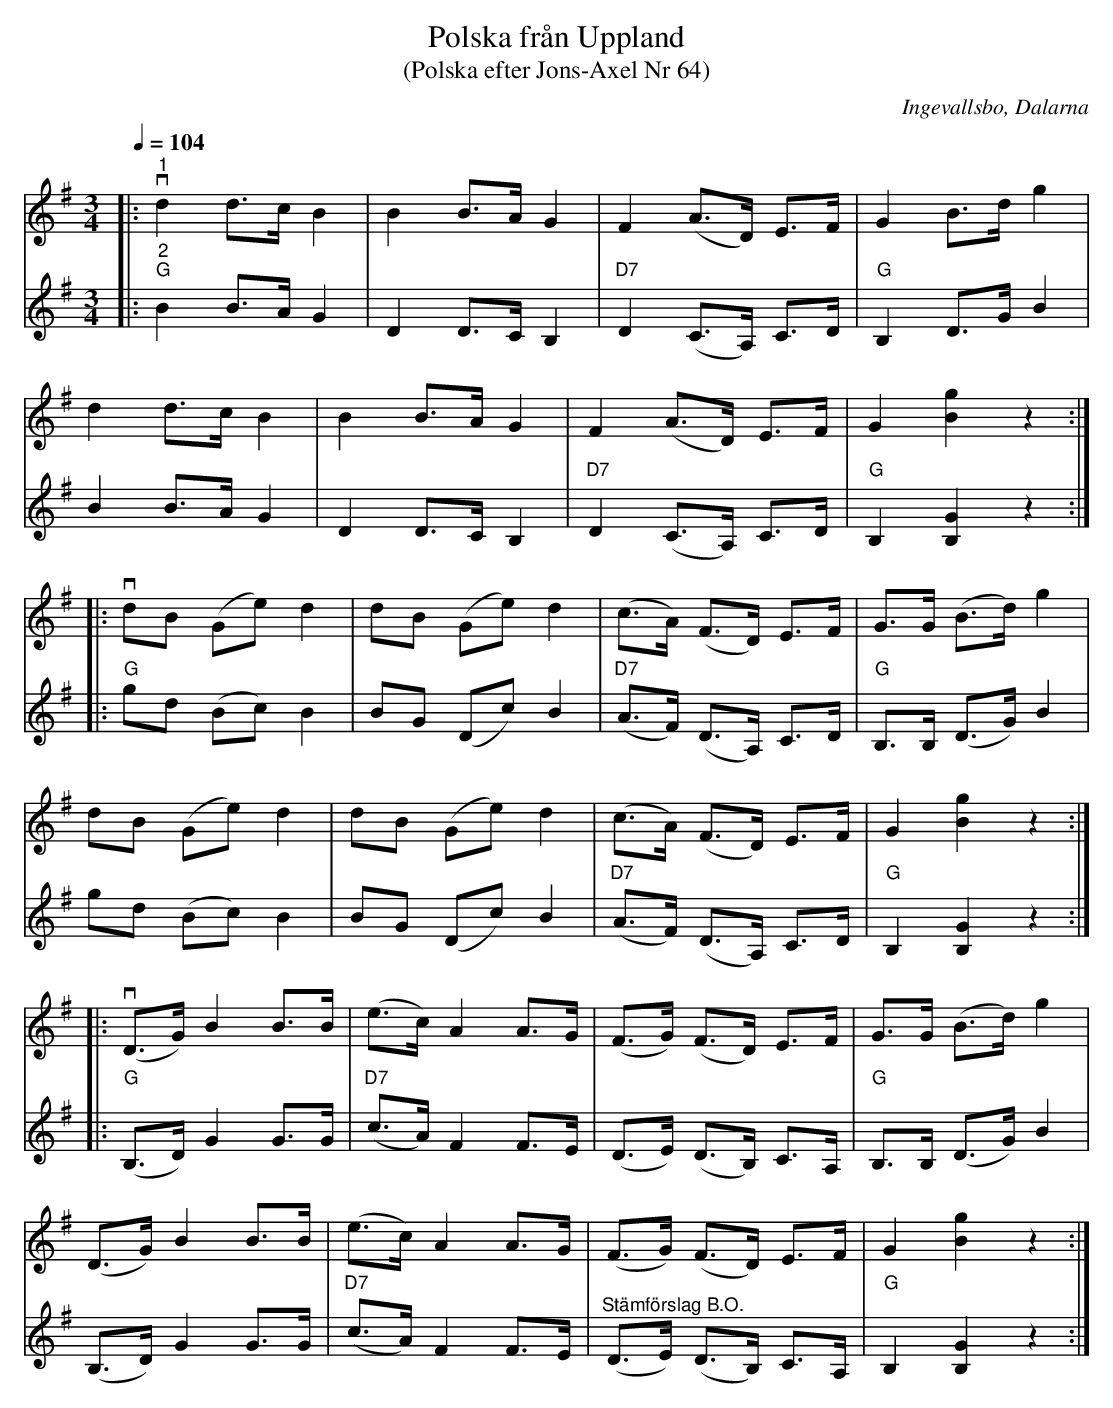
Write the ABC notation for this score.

X:1
T:Polska från Uppland
T:(Polska efter Jons-Axel Nr 64)
O:Ingevallsbo, Dalarna
L:1/8
Q:1/4=104
M:3/4
K:G
V:1
|:"^1"v d2 d>c B2 | B2 B>A G2 | F2 (A>D) E>F | G2 B>d g2 |
d2 d>c B2 | B2 B>A G2 | F2 (A>D) E>F | G2 [Bg]2 z2 ::
v dB (Ge) d2 | dB (Ge) d2 | (c>A) (F>D) E>F | G>G (B>d) g2 |
dB (Ge) d2 | dB (Ge) d2 | (c>A) (F>D) E>F | G2 [Bg]2 z2 ::
v (D>G) B2 B>B | (e>c) A2 A>G | (F>G) (F>D) E>F | G>G (B>d) g2 |
(D>G) B2 B>B | (e>c) A2 A>G | (F>G) (F>D) E>F | G2 [Bg]2 z2 :|
V:2
|:"^2""G" B2 B>A G2 | D2 D>C B,2 |"D7" D2 (C>A,) C>D |"G" B,2 D>G B2 |
B2 B>A G2 | D2 D>C B,2 | "D7" D2 (C>A,) C>D |"G" B,2 [B,G]2 z2 ::
"G" gd (Bc) B2 | BG (Dc) B2 | "D7" (A>F) (D>A,) C>D | "G" B,>B, (D>G) B2 |
gd (Bc) B2 | BG (Dc) B2 | "D7" (A>F) (D>A,) C>D |"G" B,2 [B,G]2 z2 ::
"G" (B,>D) G2 G>G | "D7" (c>A) F2 F>E | (D>E) (D>B,) C>A, |"G" B,>B, (D>G) B2 |
(B,>D) G2 G>G |"D7" (c>A) F2 F>E | "^Stämförslag B.O." (D>E) (D>B,) C>A, |"G" B,2 [B,G]2 z2 :|
